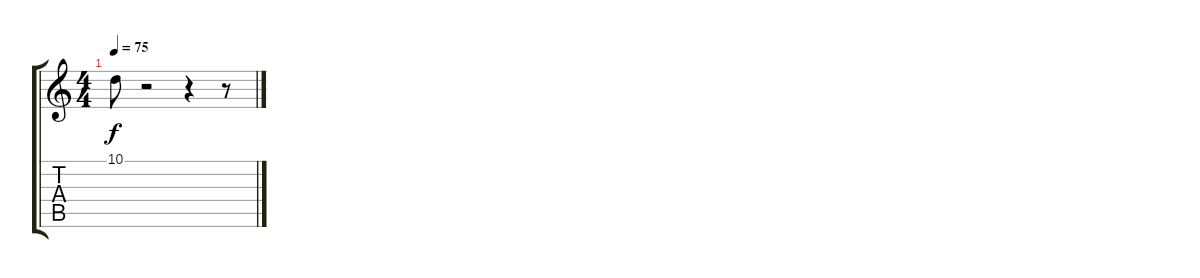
\track "" {instrument fx7echoes}
\staff {score tabs}
\tuning (E4 B3 G3 D3 A2 E2) {hide}
\ts (4 4)
\tempo 75
\clef g2
\ks c
10.1{t}.8{dy f} r.2 r.4 r.8
